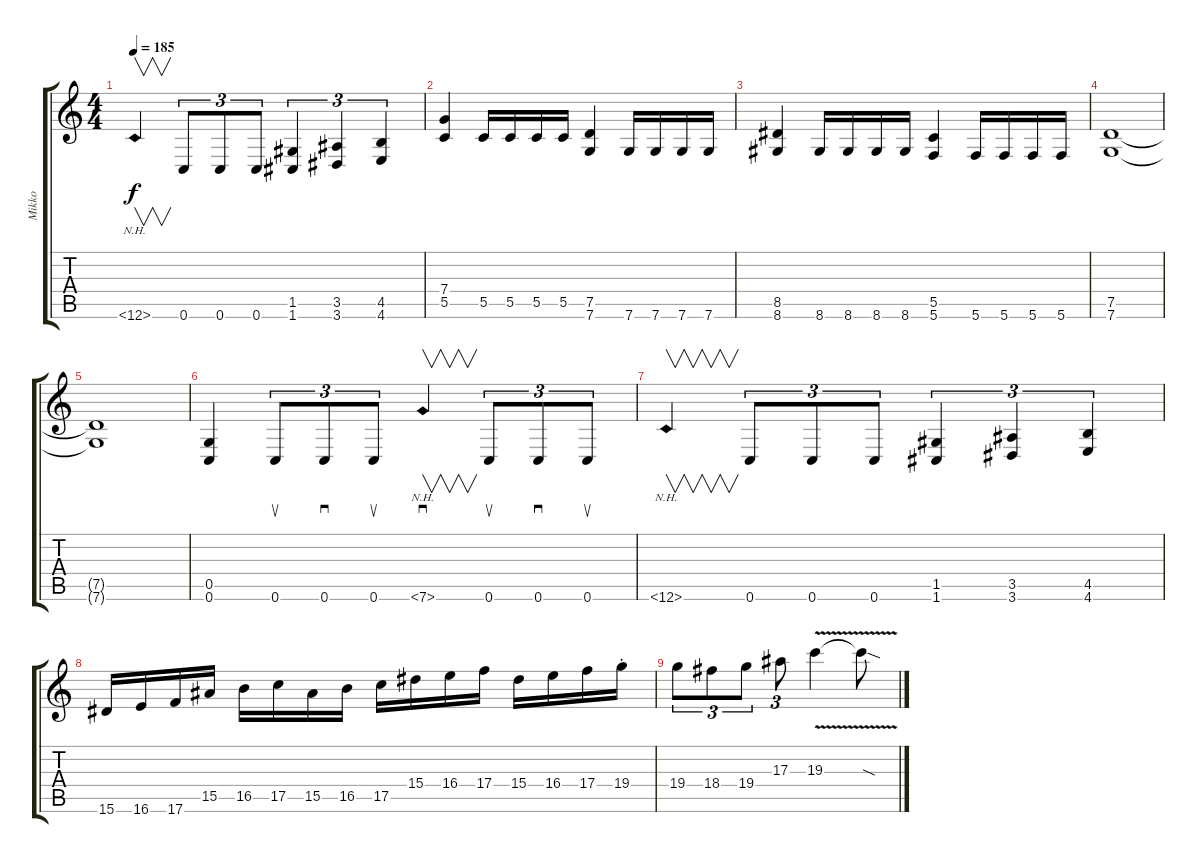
\track ("Mikko" "Mikko") {instrument distortionguitar}
\staff {score tabs}
\tuning (D4 A3 F3 C3 G2 C2) {hide}
\ts (4 4)
\tempo 185
\clef g2
\ks c
6.6{nh}.4{v dy f} 0.6.8{tu (3 2)} 0.6.8{tu (3 2)} 0.6.8{tu (3 2)} (1.5 1.6).4{tu (3 2)} (3.5 3.6).4{tu (3 2)} (4.5 4.6).4{tu (3 2)} |
(7.4 5.5).4 5.5.16 5.5.16 5.5.16 5.5.16 (7.5 7.6).4 7.6.16 7.6.16 7.6.16 7.6.16 |
(8.5 8.6).4 8.6.16 8.6.16 8.6.16 8.6.16 (5.5 5.6).4 5.6.16 5.6.16 5.6.16 5.6.16 |
(7.5 7.6).1 |
(7.5{t} 7.6{t}).1 |
(0.5 0.6).4 0.6.8{su tu (3 2)} 0.6.8{sd tu (3 2)} 0.6.8{su tu (3 2)} 7.6{nh}.4{v sd} 0.6.8{su tu (3 2)} 0.6.8{sd tu (3 2)} 0.6.8{su tu (3 2)} |
6.6{nh}.4{v} 0.6.8{tu (3 2)} 0.6.8{tu (3 2)} 0.6.8{tu (3 2)} (1.5 1.6).4{tu (3 2)} (3.5 3.6).4{tu (3 2)} (4.5 4.6).4{tu (3 2)} |
15.6.16 16.6.16 17.6.16 15.5.16 16.5.16 17.5.16 15.5.16 16.5.16 17.5.16 15.4.16 16.4.16 17.4.16 15.4.16 16.4.16 17.4.16 19.4{st}.16 |
19.4.8{tu (3 2)} 18.4.8{tu (3 2)} 19.4.8{tu (3 2)} 17.3.8{tu (3 2)} 19.3{v}.4 19.3{sod t}.8
